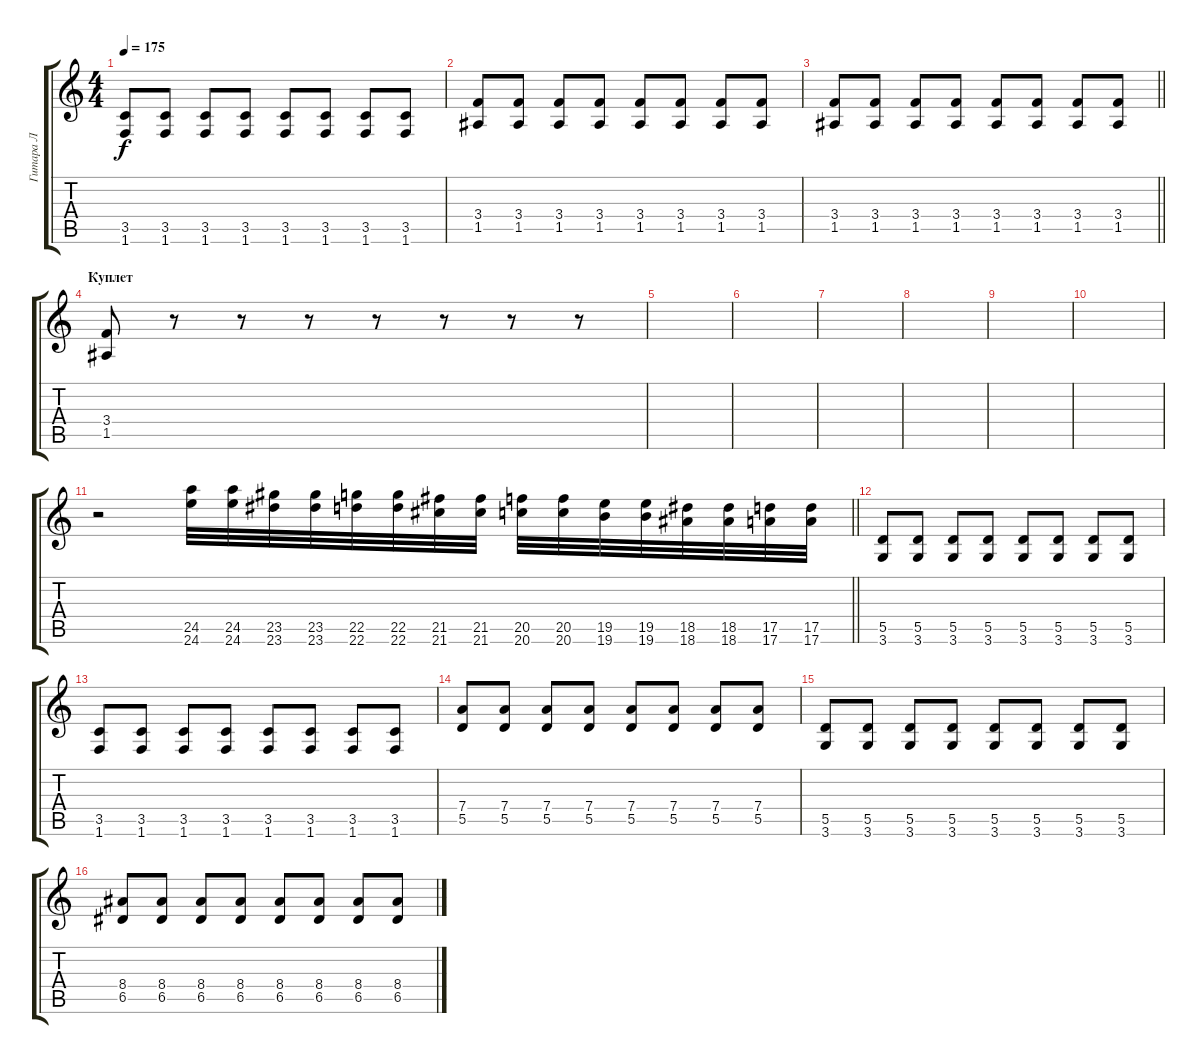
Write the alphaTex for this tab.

\track ("Гитара Л" "Гитара Л") {instrument distortionguitar}
\staff {score tabs}
\tuning (E4 B3 G3 D3 A2 E2) {hide}
\ts (4 4)
\tempo 175
\clef g2
\ks c
(3.5 1.6).8{dy f} (3.5 1.6).8 (3.5 1.6).8 (3.5 1.6).8 (3.5 1.6).8 (3.5 1.6).8 (3.5 1.6).8 (3.5 1.6).8 |
(3.4 1.5).8 (3.4 1.5).8 (3.4 1.5).8 (3.4 1.5).8 (3.4 1.5).8 (3.4 1.5).8 (3.4 1.5).8 (3.4 1.5).8 |
\barLineRight lightlight
(3.4 1.5).8 (3.4 1.5).8 (3.4 1.5).8 (3.4 1.5).8 (3.4 1.5).8 (3.4 1.5).8 (3.4 1.5).8 (3.4 1.5).8 |
\section ("" "Куплет")
(3.4 1.5).8 r.8 r.8 r.8 r.8 r.8 r.8 r.8 |
|
|
|
|
|
|
\barLineRight lightlight
r.2 (24.5 24.6).32 (24.5 24.6).32 (23.5 23.6).32 (23.5 23.6).32 (22.5 22.6).32 (22.5 22.6).32 (21.5 21.6).32 (21.5 21.6).32 (20.5 20.6).32 (20.5 20.6).32 (19.5 19.6).32 (19.5 19.6).32 (18.5 18.6).32 (18.5 18.6).32 (17.5 17.6).32 (17.5 17.6).32 |
\section ("" " ")
(5.5 3.6).8 (5.5 3.6).8 (5.5 3.6).8 (5.5 3.6).8 (5.5 3.6).8 (5.5 3.6).8 (5.5 3.6).8 (5.5 3.6).8 |
(3.5 1.6).8 (3.5 1.6).8 (3.5 1.6).8 (3.5 1.6).8 (3.5 1.6).8 (3.5 1.6).8 (3.5 1.6).8 (3.5 1.6).8 |
(7.4 5.5).8 (7.4 5.5).8 (7.4 5.5).8 (7.4 5.5).8 (7.4 5.5).8 (7.4 5.5).8 (7.4 5.5).8 (7.4 5.5).8 |
(5.5 3.6).8 (5.5 3.6).8 (5.5 3.6).8 (5.5 3.6).8 (5.5 3.6).8 (5.5 3.6).8 (5.5 3.6).8 (5.5 3.6).8 |
(8.4 6.5).8 (8.4 6.5).8 (8.4 6.5).8 (8.4 6.5).8 (8.4 6.5).8 (8.4 6.5).8 (8.4 6.5).8 (8.4 6.5).8
